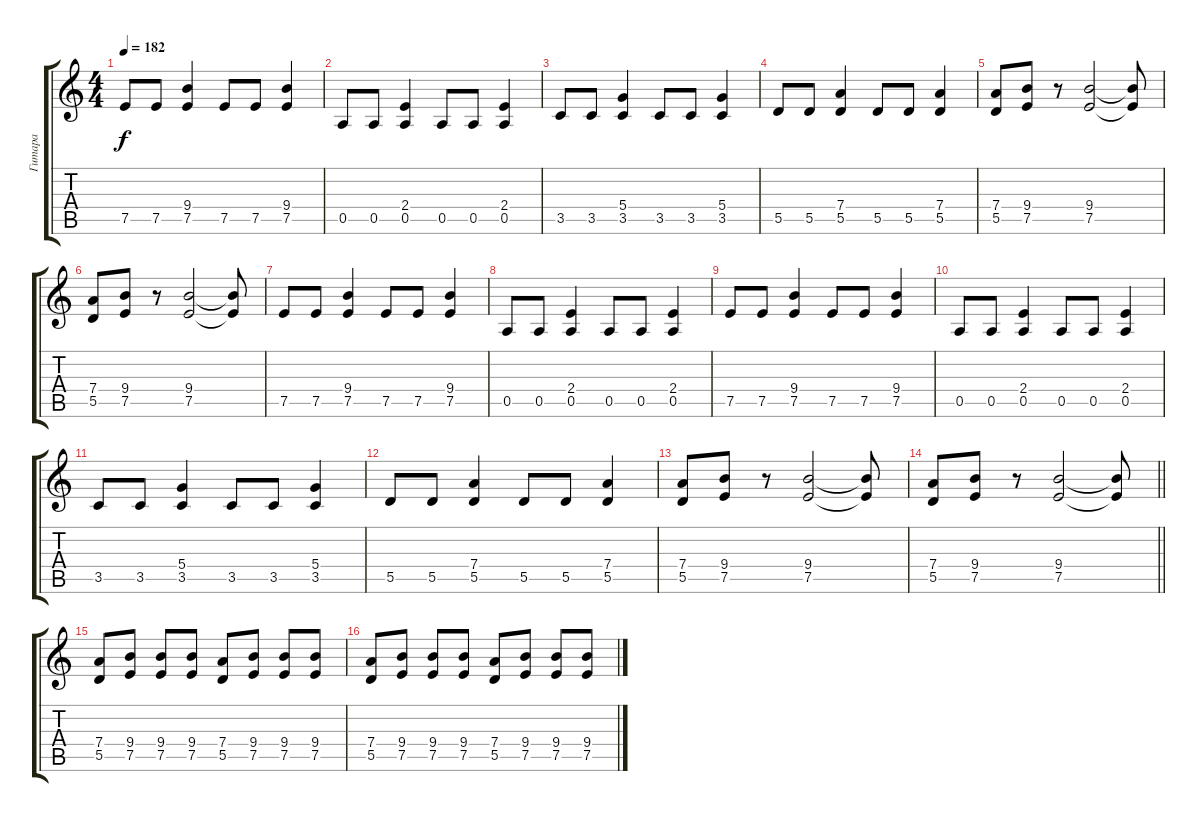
\track ("Гитара" "Гитара") {instrument distortionguitar}
\staff {score tabs}
\tuning (E4 B3 G3 D3 A2 E2) {hide}
\ts (4 4)
\tempo 182
\clef g2
\ks c
7.5.8{dy f} 7.5.8 (9.4 7.5).4 7.5.8 7.5.8 (9.4 7.5).4 |
0.5.8 0.5.8 (2.4 0.5).4 0.5.8 0.5.8 (2.4 0.5).4 |
3.5.8 3.5.8 (5.4 3.5).4 3.5.8 3.5.8 (5.4 3.5).4 |
5.5.8 5.5.8 (7.4 5.5).4 5.5.8 5.5.8 (7.4 5.5).4 |
(7.4 5.5).8 (9.4 7.5).8 r.8 (9.4 7.5).2 (9.4{t} 7.5{t}).8 |
(7.4 5.5).8 (9.4 7.5).8 r.8 (9.4 7.5).2 (9.4{t} 7.5{t}).8 |
7.5.8 7.5.8 (9.4 7.5).4 7.5.8 7.5.8 (9.4 7.5).4 |
0.5.8 0.5.8 (2.4 0.5).4 0.5.8 0.5.8 (2.4 0.5).4 |
7.5.8 7.5.8 (9.4 7.5).4 7.5.8 7.5.8 (9.4 7.5).4 |
0.5.8 0.5.8 (2.4 0.5).4 0.5.8 0.5.8 (2.4 0.5).4 |
3.5.8 3.5.8 (5.4 3.5).4 3.5.8 3.5.8 (5.4 3.5).4 |
5.5.8 5.5.8 (7.4 5.5).4 5.5.8 5.5.8 (7.4 5.5).4 |
(7.4 5.5).8 (9.4 7.5).8 r.8 (9.4 7.5).2 (9.4{t} 7.5{t}).8 |
\barLineRight lightlight
(7.4 5.5).8 (9.4 7.5).8 r.8 (9.4 7.5).2 (9.4{t} 7.5{t}).8 |
\section ("" "")
(7.4 5.5).8 (9.4 7.5).8 (9.4 7.5).8 (9.4 7.5).8 (7.4 5.5).8 (9.4 7.5).8 (9.4 7.5).8 (9.4 7.5).8 |
(7.4 5.5).8 (9.4 7.5).8 (9.4 7.5).8 (9.4 7.5).8 (7.4 5.5).8 (9.4 7.5).8 (9.4 7.5).8 (9.4 7.5).8
